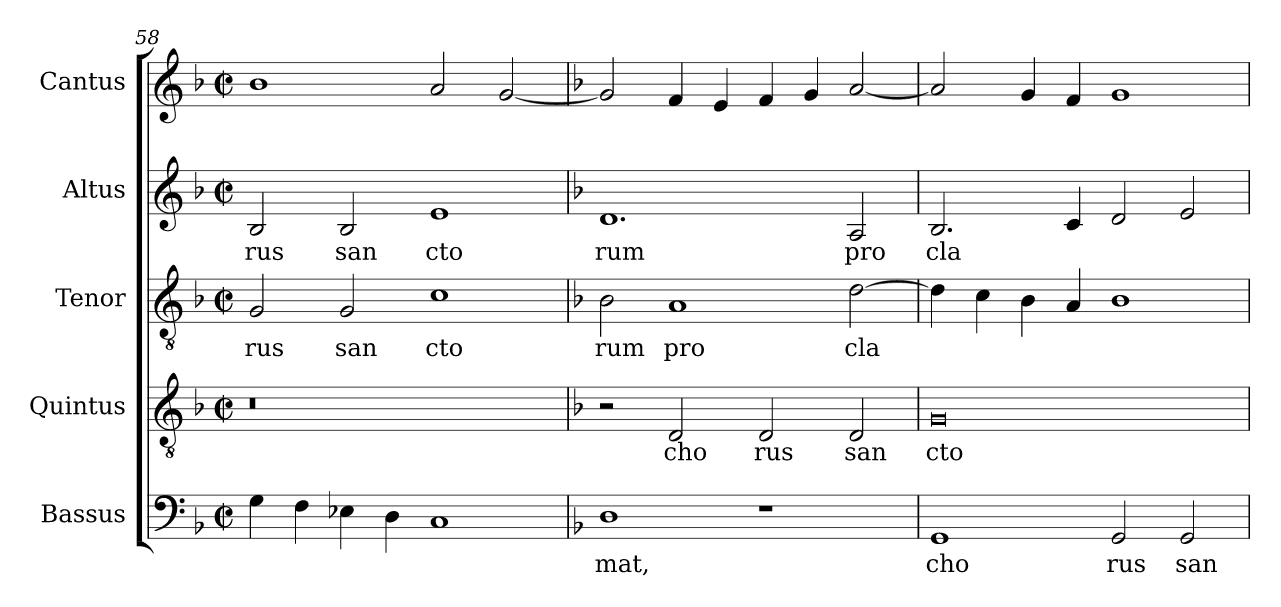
**kern	**text	**kern	**text	**kern	**text	**kern	**text	**kern
*part5	*part5	*part4	*part4	*part3	*part3	*part2	*part2	*part1
*staff5	*staff5	*staff4	*staff4	*staff3	*staff3	*staff2	*staff2	*staff1
*I"Bassus	*	*I"Quintus	*	*I"Tenor	*	*I"Altus	*	*I"Cantus
!!LO:PB:g=z
*clefF4	*	*clefGv2	*	*clefGv2	*	*clefG2	*	*clefG2
*k[b-]	*	*k[b-]	*	*k[b-]	*	*k[b-]	*	*k[b-]
*F:	*	*F:	*	*F:	*	*F:	*	*F:
*M2/2	*	*M2/2	*	*M2/2	*	*M2/2	*	*M2/2
*met(c|)	*	*met(c|)	*	*met(c|)	*	*met(c|)	*	*met(c|)
=58	=58	=58	=58	=58	=58	=58	=58	=58
!	!	!	!	!	!LO:LY:b:cj	!	!LO:LY:b:cj	!
4G\	.	0r	.	2G/	rus	2B-/	-rus	1b-
4F\	.	.	.	.	.	.	.	.
!	!	!	!	!	!LO:LY:b:cj	!	!LO:LY:b:cj	!
4E-X\	.	.	.	2G/	san	2B-/	san	.
4D\	.	.	.	.	.	.	.	.
!	!	!	!	!	!LO:LY:b:cj	!	!LO:LY:b:cj	!
1C	.	.	.	1c	cto	1e	cto	2a/
.	.	.	.	.	.	.	.	[<2g/
=59	=59	=59	=59	=59	=59	=59	=59	=59
*	*	*	*	*	*	*k[b-]	*	*
*	*	*	*	*	*	*F:	*	*
!	!LO:LY:b:cj	!	!	!	!LO:LY:b:cj	!	!LO:LY:b:cj	!
1D	mat,	2r	.	2B-\	rum	1.d	rum	2g/]
!	!	!	!LO:LY:b:cj	!	!LO:LY:b:cj	!	!	!
.	.	2D/	cho	1A	pro	.	.	4f/
.	.	.	.	.	.	.	.	4e/
!	!	!	!LO:LY:b:cj	!	!	!	!	!
1r	.	2D/	rus	.	.	.	.	4f/
.	.	.	.	.	.	.	.	4g/
!	!	!	!LO:LY:b:cj	!	!LO:LY:b	!	!LO:LY:b:cj	!
.	.	2D/	san	[>2d\	cla	2A/	pro	[<2a/
=60	=60	=60	=60	=60	=60	=60	=60	=60
!	!LO:LY:b:cj	!	!LO:LY:b:cj	!	!	!	!LO:LY:b	!
1GG	cho	0G	cto	4d\]	.	2.B-/	cla	2a/]
.	.	.	.	4c\	.	.	.	.
.	.	.	.	4B-\	.	.	.	4g/
.	.	.	.	4A/	.	4c/	.	4f/
!	!LO:LY:b:cj	!	!	!	!	!	!	!
2GG/	rus	.	.	1B-	.	2d/	.	1g
!	!LO:LY:b:cj	!	!	!	!	!	!	!
2GG/	san	.	.	.	.	2e/	.	.
=	=	=	=	=	=	=	=	=
*-	*-	*-	*-	*-	*-	*-	*-	*-
